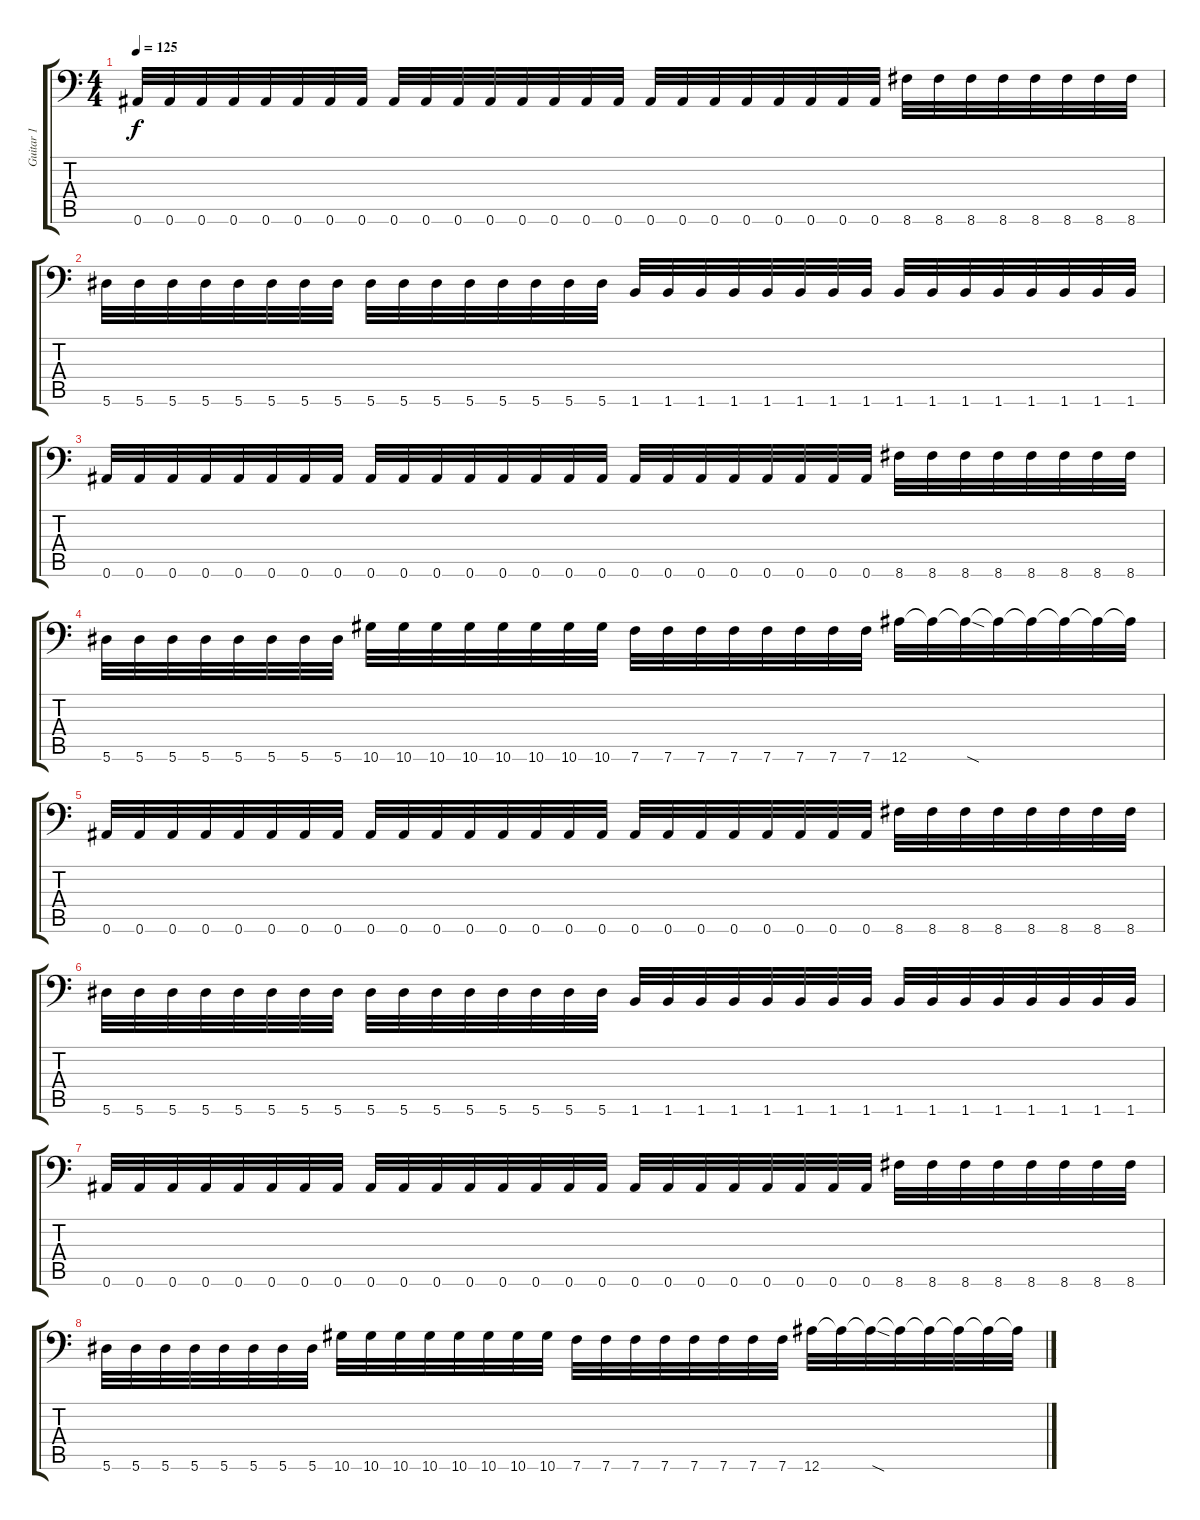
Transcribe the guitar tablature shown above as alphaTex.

\track ("Guitar 1" "Guitar 1") {instrument distortionguitar}
\staff {score tabs}
\tuning (C4 G3 Eb3 Bb2 F2 Bb1) {hide}
\ts (4 4)
\tempo 125
\clef f4
\ks c
0.6.32{dy f} 0.6.32 0.6.32 0.6.32 0.6.32 0.6.32 0.6.32 0.6.32 0.6.32 0.6.32 0.6.32 0.6.32 0.6.32 0.6.32 0.6.32 0.6.32 0.6.32 0.6.32 0.6.32 0.6.32 0.6.32 0.6.32 0.6.32 0.6.32 8.6.32 8.6.32 8.6.32 8.6.32 8.6.32 8.6.32 8.6.32 8.6.32 |
5.6.32 5.6.32 5.6.32 5.6.32 5.6.32 5.6.32 5.6.32 5.6.32 5.6.32 5.6.32 5.6.32 5.6.32 5.6.32 5.6.32 5.6.32 5.6.32 1.6.32 1.6.32 1.6.32 1.6.32 1.6.32 1.6.32 1.6.32 1.6.32 1.6.32 1.6.32 1.6.32 1.6.32 1.6.32 1.6.32 1.6.32 1.6.32 |
0.6.32 0.6.32 0.6.32 0.6.32 0.6.32 0.6.32 0.6.32 0.6.32 0.6.32 0.6.32 0.6.32 0.6.32 0.6.32 0.6.32 0.6.32 0.6.32 0.6.32 0.6.32 0.6.32 0.6.32 0.6.32 0.6.32 0.6.32 0.6.32 8.6.32 8.6.32 8.6.32 8.6.32 8.6.32 8.6.32 8.6.32 8.6.32 |
5.6.32 5.6.32 5.6.32 5.6.32 5.6.32 5.6.32 5.6.32 5.6.32 10.6.32 10.6.32 10.6.32 10.6.32 10.6.32 10.6.32 10.6.32 10.6.32 7.6.32 7.6.32 7.6.32 7.6.32 7.6.32 7.6.32 7.6.32 7.6.32 12.6.32 12.6{t}.32 12.6{sod t}.32 12.6{t}.32 12.6{t}.32 12.6{t}.32 12.6{t}.32 12.6{t}.32 |
0.6.32 0.6.32 0.6.32 0.6.32 0.6.32 0.6.32 0.6.32 0.6.32 0.6.32 0.6.32 0.6.32 0.6.32 0.6.32 0.6.32 0.6.32 0.6.32 0.6.32 0.6.32 0.6.32 0.6.32 0.6.32 0.6.32 0.6.32 0.6.32 8.6.32 8.6.32 8.6.32 8.6.32 8.6.32 8.6.32 8.6.32 8.6.32 |
5.6.32 5.6.32 5.6.32 5.6.32 5.6.32 5.6.32 5.6.32 5.6.32 5.6.32 5.6.32 5.6.32 5.6.32 5.6.32 5.6.32 5.6.32 5.6.32 1.6.32 1.6.32 1.6.32 1.6.32 1.6.32 1.6.32 1.6.32 1.6.32 1.6.32 1.6.32 1.6.32 1.6.32 1.6.32 1.6.32 1.6.32 1.6.32 |
0.6.32 0.6.32 0.6.32 0.6.32 0.6.32 0.6.32 0.6.32 0.6.32 0.6.32 0.6.32 0.6.32 0.6.32 0.6.32 0.6.32 0.6.32 0.6.32 0.6.32 0.6.32 0.6.32 0.6.32 0.6.32 0.6.32 0.6.32 0.6.32 8.6.32 8.6.32 8.6.32 8.6.32 8.6.32 8.6.32 8.6.32 8.6.32 |
5.6.32 5.6.32 5.6.32 5.6.32 5.6.32 5.6.32 5.6.32 5.6.32 10.6.32 10.6.32 10.6.32 10.6.32 10.6.32 10.6.32 10.6.32 10.6.32 7.6.32 7.6.32 7.6.32 7.6.32 7.6.32 7.6.32 7.6.32 7.6.32 12.6.32 12.6{t}.32 12.6{sod t}.32 12.6{t}.32 12.6{t}.32 12.6{t}.32 12.6{t}.32 12.6{t}.32
